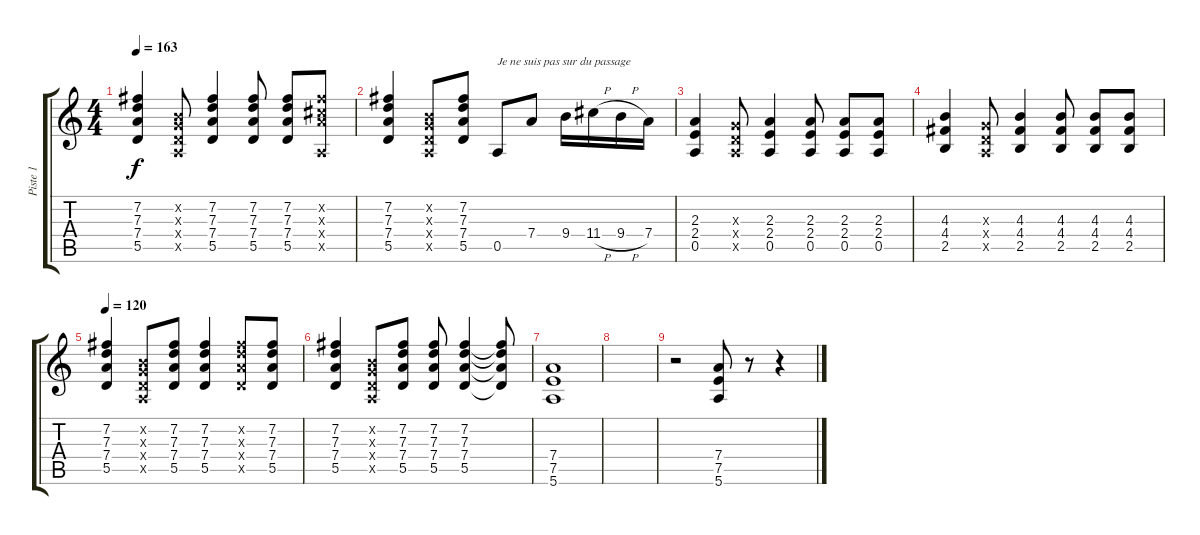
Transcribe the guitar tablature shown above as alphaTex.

\track ("Piste 1" "Piste 1") {instrument overdrivenguitar}
\staff {score tabs}
\tuning (E4 B3 G3 D3 A2 E2) {hide}
\ts (4 4)
\tempo 163
\clef g2
\ks c
(7.2 7.3 7.4 5.5).4{dy f} (0.2{x} 0.3{x} 0.4{x} 0.5{x}).8 (7.2 7.3 7.4 5.5).4 (7.2 7.3 7.4 5.5).8 (7.2 7.3 7.4 5.5).8 (7.2{x} 6.3{x} 7.4{x} 0.5{x}).8 |
(7.2 7.3 7.4 5.5).4 (0.2{x} 0.3{x} 0.4{x} 0.5{x}).8 (7.2 7.3 7.4 5.5).8 0.5.8{txt "Je ne suis pas sur du passage"} 7.4.8 9.4.16 11.4{h}.16 9.4{h}.16 7.4.16 |
(2.3 2.4 0.5).4 (0.3{x} 0.4{x} 0.5{x}).8 (2.3 2.4 0.5).4 (2.3 2.4 0.5).8 (2.3 2.4 0.5).8 (2.3 2.4 0.5).8 |
(4.3 4.4 2.5).4 (0.3{x} 0.4{x} 0.5{x}).8 (4.3 4.4 2.5).4 (4.3 4.4 2.5).8 (4.3 4.4 2.5).8 (4.3 4.4 2.5).8 |
\tempo 120
(7.2 7.3 7.4 5.5).4 (0.2{x} 0.3{x} 0.4{x} 0.5{x}).8 (7.2 7.3 7.4 5.5).8 (7.2 7.3 7.4 5.5).4 (7.2{x} 7.3{x} 7.4{x} 5.5{x}).8 (7.2 7.3 7.4 5.5).8 |
(7.2 7.3 7.4 5.5).4 (0.2{x} 0.3{x} 0.4{x} 0.5{x}).8 (7.2 7.3 7.4 5.5).8 (7.2 7.3 7.4 5.5).8 (7.2 7.3 7.4 5.5).4 (7.2{t} 7.3{t} 7.4{t} 5.5{t}).8 |
(7.4 7.5 5.6).1 |
|
r.2 (7.4 7.5 5.6).8 r.8 r.4
